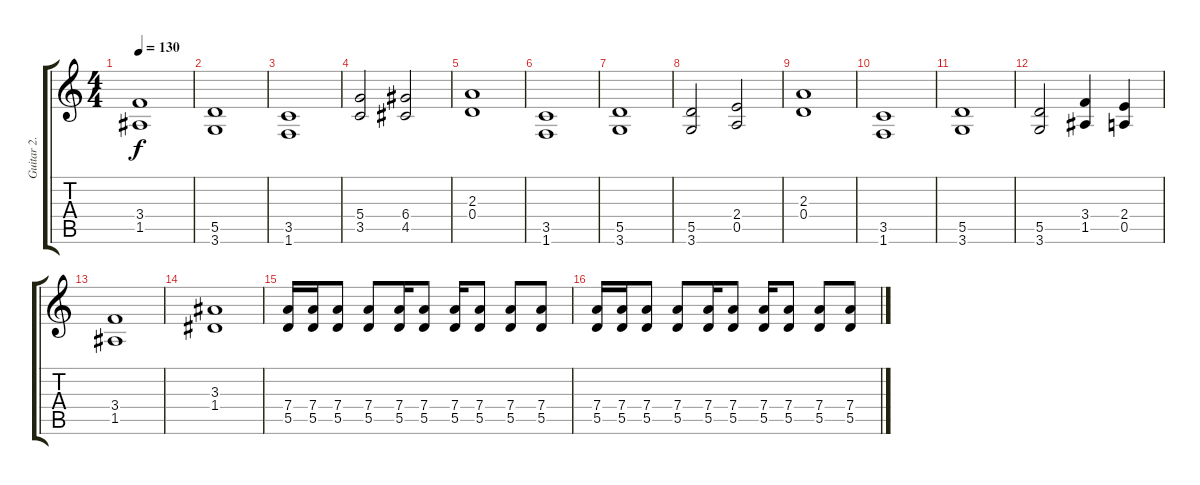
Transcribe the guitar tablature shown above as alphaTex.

\track ("Guitar 2." "Guitar 2.") {instrument overdrivenguitar}
\staff {score tabs}
\tuning (E4 B3 G3 D3 A2 E2) {hide}
\ts (4 4)
\tempo 130
\clef g2
\ks c
(3.4 1.5).1{dy f} |
(5.5 3.6).1 |
(3.5 1.6).1 |
(5.4 3.5).2 (6.4 4.5).2 |
(2.3 0.4).1 |
(3.5 1.6).1 |
(5.5 3.6).1 |
(5.5 3.6).2 (2.4 0.5).2 |
(2.3 0.4).1 |
(3.5 1.6).1 |
(5.5 3.6).1 |
(5.5 3.6).2 (3.4 1.5).4 (2.4 0.5).4 |
(3.4 1.5).1 |
(3.3 1.4).1 |
(7.4 5.5).16 (7.4 5.5).16 (7.4 5.5).8 (7.4 5.5).8 (7.4 5.5).16 (7.4 5.5).8 (7.4 5.5).16 (7.4 5.5).8 (7.4 5.5).8 (7.4 5.5).8 |
(7.4 5.5).16 (7.4 5.5).16 (7.4 5.5).8 (7.4 5.5).8 (7.4 5.5).16 (7.4 5.5).8 (7.4 5.5).16 (7.4 5.5).8 (7.4 5.5).8 (7.4 5.5).8
